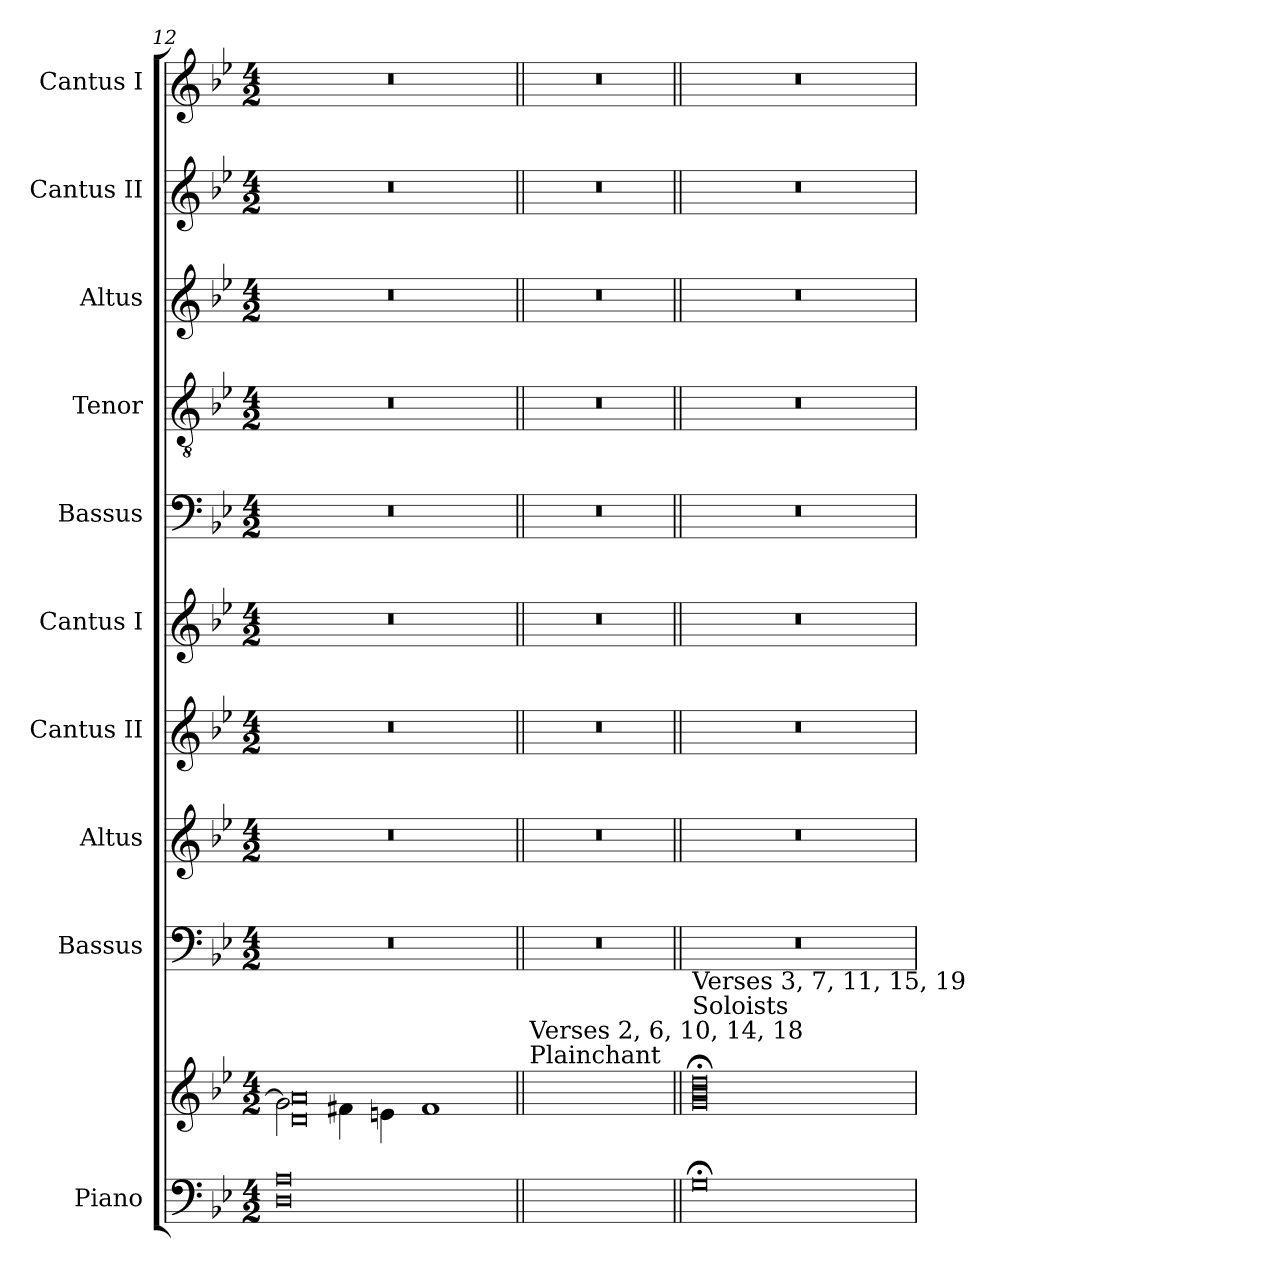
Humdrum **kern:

**kern	**kern	**kern	**kern	**kern	**kern	**kern	**kern	**kern	**kern	**kern
*part10	*part10	*part9	*part8	*part7	*part6	*part5	*part4	*part3	*part2	*part1
*staff11	*staff10	*staff9	*staff8	*staff7	*staff6	*staff5	*staff4	*staff3	*staff2	*staff1
*I"Piano	*	*I"Bassus	*I"Altus	*I"Cantus II	*I"Cantus I	*I"Bassus	*I"Tenor	*I"Altus	*I"Cantus II	*I"Cantus I
*I'Pno	*	*I'B.	*I'A.	*I'C.2	*I'C.1	*I'B.	*I'T.	*I'A.	*I'C.2	*I'C.1
*clefF4	*clefG2	*clefF4	*clefG2	*clefG2	*clefG2	*clefF4	*clefGv2	*clefG2	*clefG2	*clefG2
*	*	*	*	*	*	*	*ITrd7c12	*	*	*
*k[b-e-]	*k[b-e-]	*k[b-e-]	*k[b-e-]	*k[b-e-]	*k[b-e-]	*k[b-e-]	*k[b-e-]	*k[b-e-]	*k[b-e-]	*k[b-e-]
*B-:	*B-:	*B-:	*B-:	*B-:	*B-:	*B-:	*B-:	*B-:	*B-:	*B-:
*M4/2	*M4/2	*M4/2	*M4/2	*M4/2	*M4/2	*M4/2	*M4/2	*M4/2	*M4/2	*M4/2
=12	=12	=12	=12	=12	=12	=12	=12	=12	=12	=12
*	*^	*	*	*	*	*	*	*	*	*
!	!	!	!LO:N:vis=1	!LO:N:vis=1	!LO:N:vis=1	!LO:N:vis=1	!LO:N:vis=1	!LO:N:vis=1	!LO:N:vis=1	!LO:N:vis=1	!LO:N:vis=1
0Di 0Ai	2gi\]	0di 0ai	0r	0r	0r	0r	0r	0r	0r	0r	0r
.	4f#Xi\	.	.	.	.	.	.	.	.	.	.
.	4eni\	.	.	.	.	.	.	.	.	.	.
.	1f#i	.	.	.	.	.	.	.	.	.	.
*	*v	*v	*	*	*	*	*	*	*	*	*
=13||	=13||	=13||	=13||	=13||	=13||	=13||	=13||	=13||	=13||	=13||
!	!LO:TX:a:t=Plainchant	!	!	!	!	!	!	!	!	!
!	!LO:TX:t=Verses 2, 6, 10, 14, 18	!	!	!	!	!	!	!	!	!
!LO:N:vis=1	!LO:N:vis=1	!LO:N:vis=1	!LO:N:vis=1	!LO:N:vis=1	!LO:N:vis=1	!LO:N:vis=1	!LO:N:vis=1	!LO:N:vis=1	!LO:N:vis=1	!LO:N:vis=1
0ryy	0ryy	0r	0r	0r	0r	0r	0r	0r	0r	0r
!!LO:LB:g=z
=13||	=13||	=13||	=13||	=13||	=13||	=13||	=13||	=13||	=13||	=13||
!	!LO:TX:a:t=Soloists	!	!	!	!	!	!	!	!	!
!	!LO:TX:t=Verses 3, 7, 11, 15, 19	!	!	!	!	!	!	!	!	!
!	!	!LO:N:vis=1	!LO:N:vis=1	!LO:N:vis=1	!LO:N:vis=1	!LO:N:vis=1	!LO:N:vis=1	!LO:N:vis=1	!LO:N:vis=1	!LO:N:vis=1
0G;i	0gi; 0b-i; 0ddi;	0r	0r	0r	0r	0r	0r	0r	0r	0r
=	=	=	=	=	=	=	=	=	=	=
*-	*-	*-	*-	*-	*-	*-	*-	*-	*-	*-
